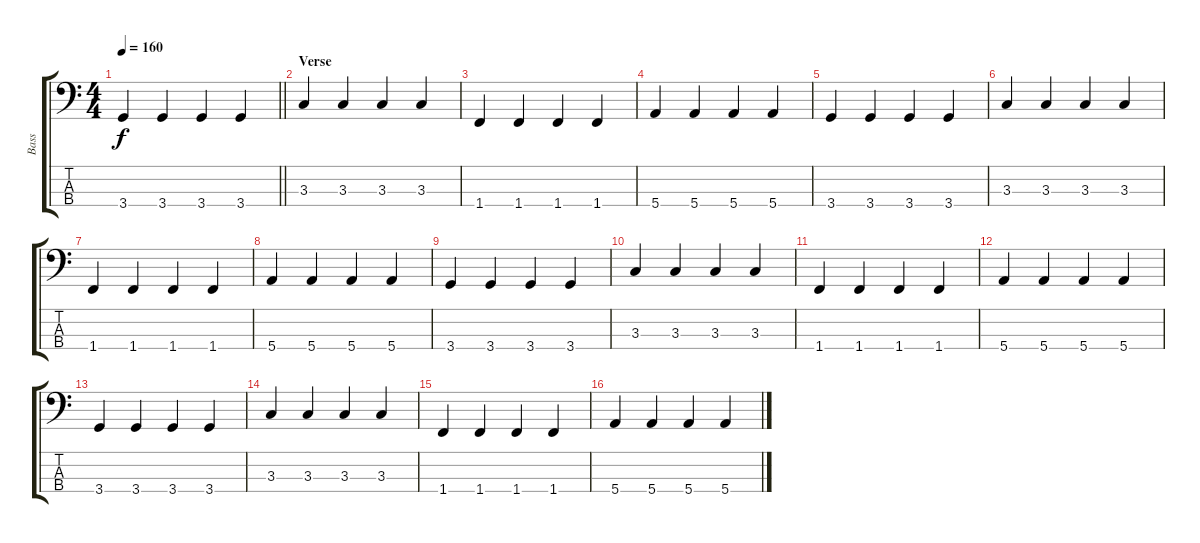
\track ("Bass" "Bass") {instrument slapbass1}
\staff {score tabs}
\tuning (G2 D2 A1 E1) {hide}
\ts (4 4)
\tempo 160
\clef f4
\barLineRight lightlight
\ks c
3.4.4{dy f} 3.4.4 3.4.4 3.4.4 |
\section ("" "Verse")
3.3.4 3.3.4 3.3.4 3.3.4 |
1.4.4 1.4.4 1.4.4 1.4.4 |
5.4.4 5.4.4 5.4.4 5.4.4 |
3.4.4 3.4.4 3.4.4 3.4.4 |
3.3.4 3.3.4 3.3.4 3.3.4 |
1.4.4 1.4.4 1.4.4 1.4.4 |
5.4.4 5.4.4 5.4.4 5.4.4 |
3.4.4 3.4.4 3.4.4 3.4.4 |
3.3.4 3.3.4 3.3.4 3.3.4 |
1.4.4 1.4.4 1.4.4 1.4.4 |
5.4.4 5.4.4 5.4.4 5.4.4 |
3.4.4 3.4.4 3.4.4 3.4.4 |
3.3.4 3.3.4 3.3.4 3.3.4 |
1.4.4 1.4.4 1.4.4 1.4.4 |
5.4.4 5.4.4 5.4.4 5.4.4
